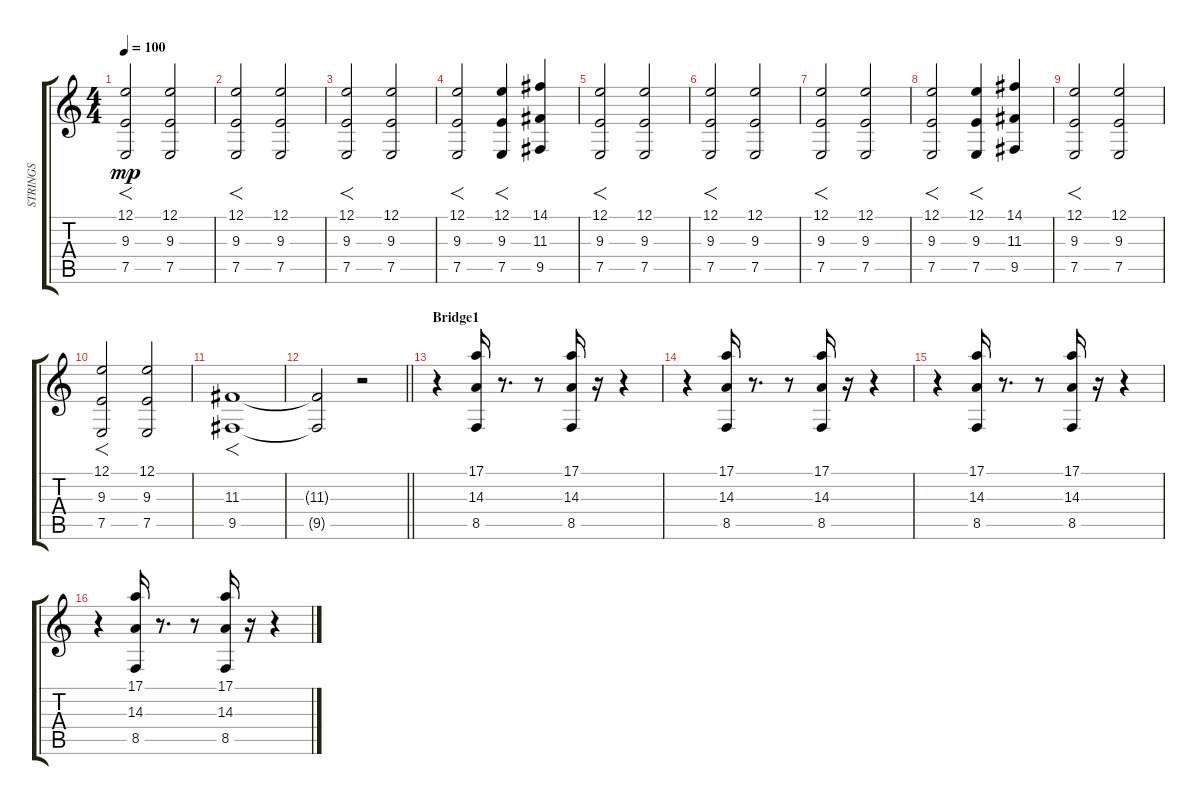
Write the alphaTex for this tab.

\track ("STRINGS" "STRINGS") {instrument stringensemble2}
\staff {score tabs}
\tuning (E4 B3 G3 D3 A2 E2) {hide}
\ts (4 4)
\tempo 100
\clef g2
\ks c
(12.1 9.3 7.5).2{f dy mp} (12.1 9.3 7.5).2 |
(12.1 9.3 7.5).2{f} (12.1 9.3 7.5).2 |
(12.1 9.3 7.5).2{f} (12.1 9.3 7.5).2 |
(12.1 9.3 7.5).2{f} (12.1 9.3 7.5).4{f} (14.1 11.3 9.5).4 |
(12.1 9.3 7.5).2{f} (12.1 9.3 7.5).2 |
(12.1 9.3 7.5).2{f} (12.1 9.3 7.5).2 |
(12.1 9.3 7.5).2{f} (12.1 9.3 7.5).2 |
(12.1 9.3 7.5).2{f} (12.1 9.3 7.5).4{f} (14.1 11.3 9.5).4 |
(12.1 9.3 7.5).2{f} (12.1 9.3 7.5).2 |
(12.1 9.3 7.5).2{f} (12.1 9.3 7.5).2 |
(11.3 9.5).1{f} |
\barLineRight lightlight
(11.3{t} 9.5{t}).2 r.2 |
\section ("" "Bridge1")
r.4 (17.1 14.3 8.5).16 r.8{d} r.8 (17.1 14.3 8.5).16 r.16 r.4 |
r.4 (17.1 14.3 8.5).16 r.8{d} r.8 (17.1 14.3 8.5).16 r.16 r.4 |
r.4 (17.1 14.3 8.5).16 r.8{d} r.8 (17.1 14.3 8.5).16 r.16 r.4 |
r.4 (17.1 14.3 8.5).16 r.8{d} r.8 (17.1 14.3 8.5).16 r.16 r.4
